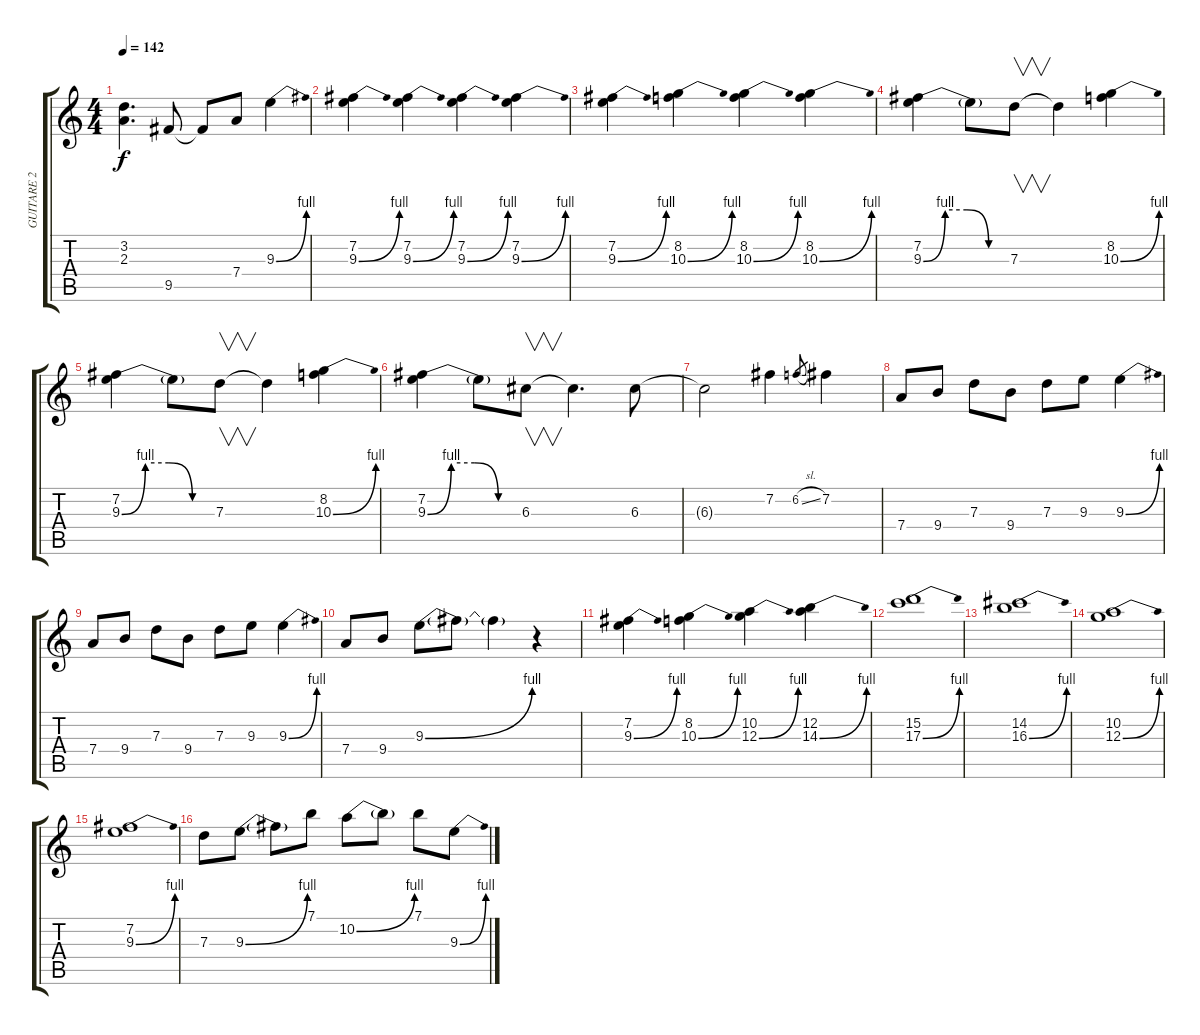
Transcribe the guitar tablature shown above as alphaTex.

\track ("GUITARE 2" "GUITARE 2") {instrument overdrivenguitar}
\staff {score tabs}
\tuning (E4 B3 G3 D3 A2 E2) {hide}
\ts (4 4)
\tempo 142
\clef g2
\ks c
(3.2 2.3).4{d dy f} 9.5.8 9.5{t}.8 7.4.8 9.3{be (bend 0 0 60 4)}.4 |
(7.2 9.3{be (bend 0 0 60 4)}).4 (7.2 9.3{be (bend 0 0 60 4)}).4 (7.2 9.3{be (bend 0 0 60 4)}).4 (7.2 9.3{be (bend 0 0 60 4)}).4 |
(7.2 9.3{be (bend 0 0 60 4)}).4 (8.2 10.3{be (bend 0 0 60 4)}).4 (8.2 10.3{be (bend 0 0 60 4)}).4 (8.2 10.3{be (bend 0 0 60 4)}).4 |
(7.2 9.3{be (custom 0 0 15 4 30 4 45 0 60 0)}).4 9.3{t}.8 7.3.8{v} 7.3{t}.4 (8.2 10.3{be (bend 0 0 60 4)}).4 |
(7.2 9.3{be (custom 0 0 15 4 30 4 45 0 60 0)}).4 9.3{t}.8 7.3.8{v} 7.3{t}.4 (8.2 10.3{be (bend 0 0 60 4)}).4 |
(7.2 9.3{be (custom 0 0 15 4 30 4 45 0 60 0)}).4 9.3{t}.8 6.3.8{v} 6.3{t}.4{d} 6.3.8 |
6.3{t}.2 7.2.4 6.2{sl}.8{gr} 7.2.4 |
7.4.8 9.4.8 7.3.8 9.4.8 7.3.8 9.3.8 9.3{be (bend 0 0 60 4)}.4 |
7.4.8 9.4.8 7.3.8 9.4.8 7.3.8 9.3.8 9.3{be (bend 0 0 60 4)}.4 |
7.4.8 9.4.8 9.3{be (bend 0 0 60 4)}.8 9.3{t}.8 9.3{t}.4 r.4 |
(7.2 9.3{be (bend 0 0 60 4)}).4 (8.2 10.3{be (bend 0 0 60 4)}).4 (10.2 12.3{be (bend 0 0 60 4)}).4 (12.2 14.3{be (bend 0 0 60 4)}).4 |
(15.2 17.3{be (bend 0 0 60 4)}).1 |
(14.2 16.3{be (bend 0 0 60 4)}).1 |
(10.2 12.3{be (bend 0 0 60 4)}).1 |
(7.2 9.3{be (bend 0 0 60 4)}).1 |
7.3.8 9.3{be (bend 0 0 60 4)}.8 9.3{t}.8 7.1.8 10.2{be (bend 0 0 60 4)}.8 10.2{t}.8 7.1.8 9.3{be (bend 0 0 60 4)}.8
